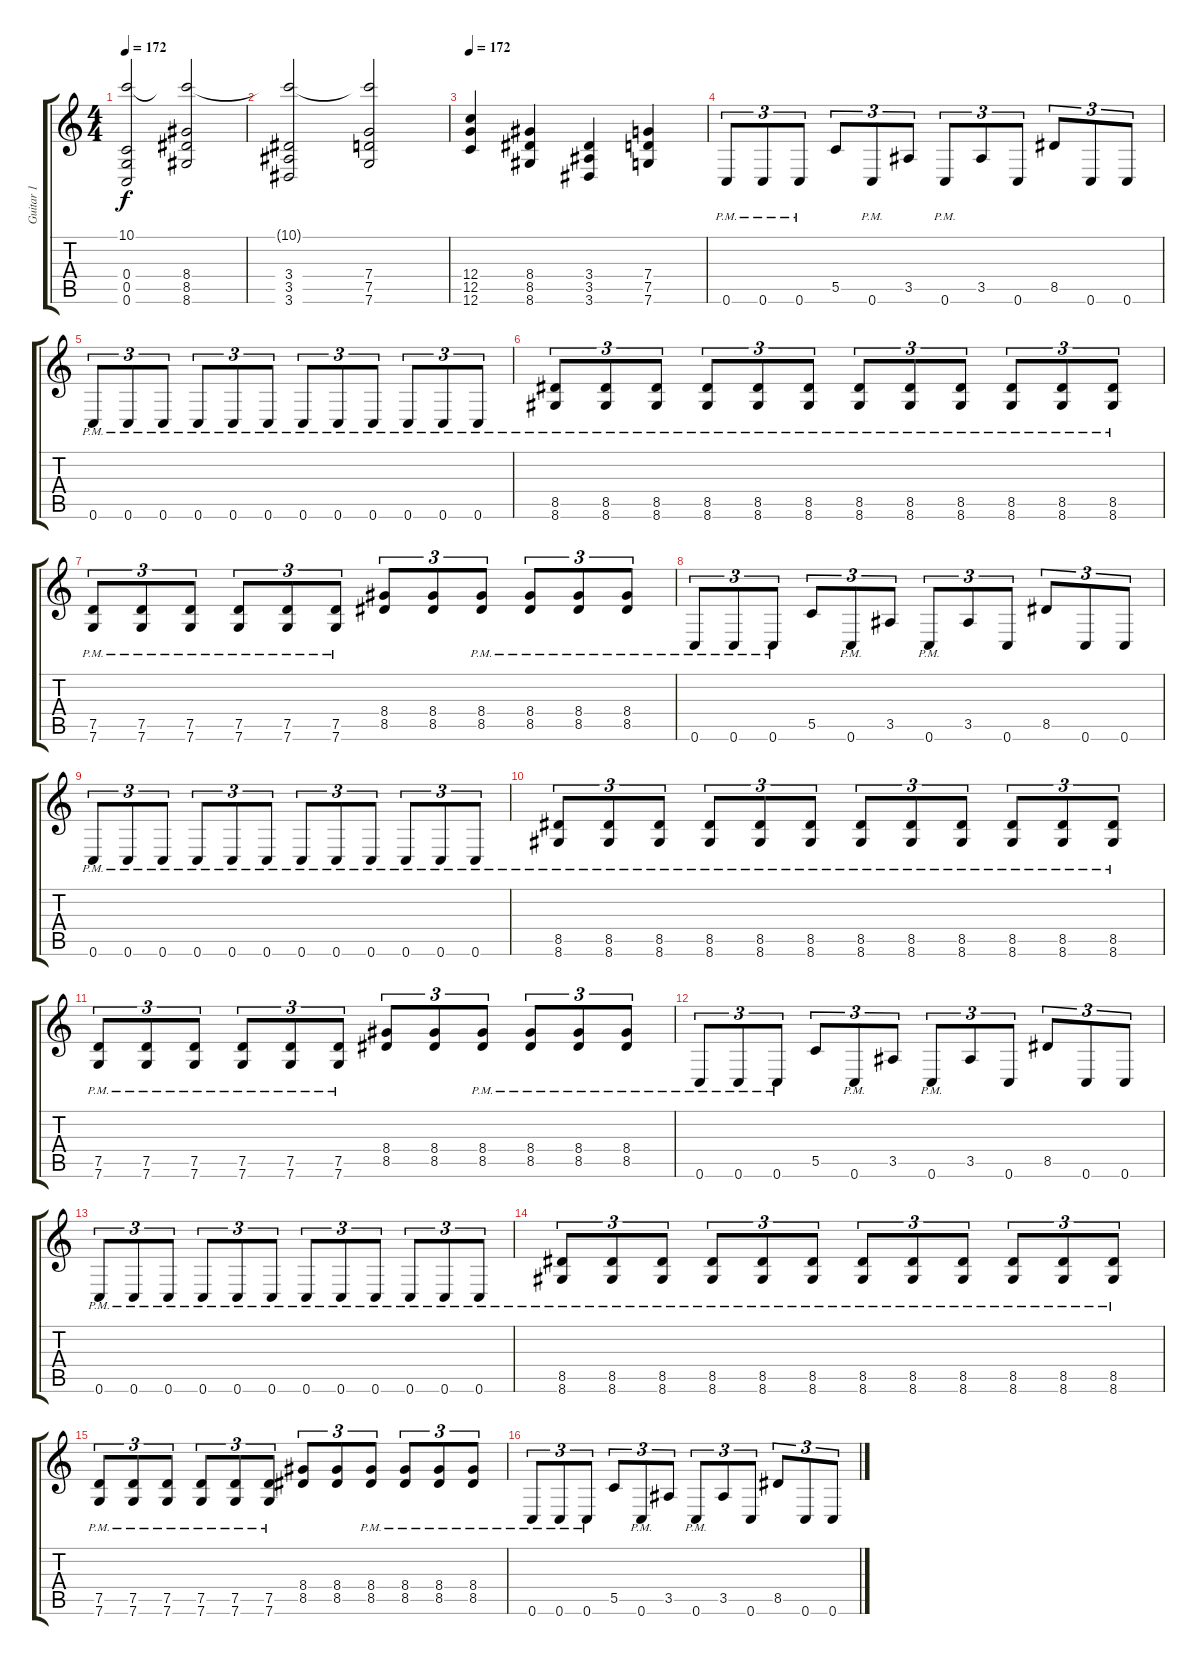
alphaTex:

\track ("Guitar 1" "Guitar 1") {instrument distortionguitar}
\staff {score tabs}
\tuning (D4 A3 F3 C3 G2 C2) {hide}
\ts (4 4)
\tempo 172
\clef g2
\ks c
(10.1 0.4 0.5 0.6).2{dy f} (10.1{t} 8.4 8.5 8.6).2 |
(10.1{t} 3.4 3.5 3.6).2 (10.1{t} 7.4 7.5 7.6).2 |
\tempo 172
(12.4 12.5 12.6).4 (8.4 8.5 8.6).4 (3.4 3.5 3.6).4 (7.4 7.5 7.6).4 |
0.6{pm}.8{tu (3 2)} 0.6{pm}.8{tu (3 2)} 0.6{pm}.8{tu (3 2)} 5.5.8{tu (3 2)} 0.6{pm}.8{tu (3 2)} 3.5.8{tu (3 2)} 0.6{pm}.8{tu (3 2)} 3.5.8{tu (3 2)} 0.6.8{tu (3 2)} 8.5.8{tu (3 2)} 0.6.8{tu (3 2)} 0.6.8{tu (3 2)} |
0.6{pm}.8{tu (3 2)} 0.6{pm}.8{tu (3 2)} 0.6{pm}.8{tu (3 2)} 0.6{pm}.8{tu (3 2)} 0.6{pm}.8{tu (3 2)} 0.6{pm}.8{tu (3 2)} 0.6{pm}.8{tu (3 2)} 0.6{pm}.8{tu (3 2)} 0.6{pm}.8{tu (3 2)} 0.6{pm}.8{tu (3 2)} 0.6{pm}.8{tu (3 2)} 0.6{pm}.8{tu (3 2)} |
(8.5 8.6{pm}).8{tu (3 2)} (8.5 8.6{pm}).8{tu (3 2)} (8.5 8.6{pm}).8{tu (3 2)} (8.5 8.6{pm}).8{tu (3 2)} (8.5 8.6{pm}).8{tu (3 2)} (8.5 8.6{pm}).8{tu (3 2)} (8.5 8.6{pm}).8{tu (3 2)} (8.5 8.6{pm}).8{tu (3 2)} (8.5 8.6{pm}).8{tu (3 2)} (8.5 8.6{pm}).8{tu (3 2)} (8.5 8.6{pm}).8{tu (3 2)} (8.5 8.6{pm}).8{tu (3 2)} |
(7.5 7.6{pm}).8{tu (3 2)} (7.5 7.6{pm}).8{tu (3 2)} (7.5 7.6{pm}).8{tu (3 2)} (7.5 7.6{pm}).8{tu (3 2)} (7.5 7.6{pm}).8{tu (3 2)} (7.5 7.6{pm}).8{tu (3 2)} (8.4 8.5).8{tu (3 2)} (8.4 8.5).8{tu (3 2)} (8.4 8.5{pm}).8{tu (3 2)} (8.4 8.5{pm}).8{tu (3 2)} (8.4 8.5{pm}).8{tu (3 2)} (8.4 8.5{pm}).8{tu (3 2)} |
0.6{pm}.8{tu (3 2)} 0.6{pm}.8{tu (3 2)} 0.6{pm}.8{tu (3 2)} 5.5.8{tu (3 2)} 0.6{pm}.8{tu (3 2)} 3.5.8{tu (3 2)} 0.6{pm}.8{tu (3 2)} 3.5.8{tu (3 2)} 0.6.8{tu (3 2)} 8.5.8{tu (3 2)} 0.6.8{tu (3 2)} 0.6.8{tu (3 2)} |
0.6{pm}.8{tu (3 2)} 0.6{pm}.8{tu (3 2)} 0.6{pm}.8{tu (3 2)} 0.6{pm}.8{tu (3 2)} 0.6{pm}.8{tu (3 2)} 0.6{pm}.8{tu (3 2)} 0.6{pm}.8{tu (3 2)} 0.6{pm}.8{tu (3 2)} 0.6{pm}.8{tu (3 2)} 0.6{pm}.8{tu (3 2)} 0.6{pm}.8{tu (3 2)} 0.6{pm}.8{tu (3 2)} |
(8.5 8.6{pm}).8{tu (3 2)} (8.5 8.6{pm}).8{tu (3 2)} (8.5 8.6{pm}).8{tu (3 2)} (8.5 8.6{pm}).8{tu (3 2)} (8.5 8.6{pm}).8{tu (3 2)} (8.5 8.6{pm}).8{tu (3 2)} (8.5 8.6{pm}).8{tu (3 2)} (8.5 8.6{pm}).8{tu (3 2)} (8.5 8.6{pm}).8{tu (3 2)} (8.5 8.6{pm}).8{tu (3 2)} (8.5 8.6{pm}).8{tu (3 2)} (8.5 8.6{pm}).8{tu (3 2)} |
(7.5 7.6{pm}).8{tu (3 2)} (7.5 7.6{pm}).8{tu (3 2)} (7.5 7.6{pm}).8{tu (3 2)} (7.5 7.6{pm}).8{tu (3 2)} (7.5 7.6{pm}).8{tu (3 2)} (7.5 7.6{pm}).8{tu (3 2)} (8.4 8.5).8{tu (3 2)} (8.4 8.5).8{tu (3 2)} (8.4 8.5{pm}).8{tu (3 2)} (8.4 8.5{pm}).8{tu (3 2)} (8.4 8.5{pm}).8{tu (3 2)} (8.4 8.5{pm}).8{tu (3 2)} |
0.6{pm}.8{tu (3 2)} 0.6{pm}.8{tu (3 2)} 0.6{pm}.8{tu (3 2)} 5.5.8{tu (3 2)} 0.6{pm}.8{tu (3 2)} 3.5.8{tu (3 2)} 0.6{pm}.8{tu (3 2)} 3.5.8{tu (3 2)} 0.6.8{tu (3 2)} 8.5.8{tu (3 2)} 0.6.8{tu (3 2)} 0.6.8{tu (3 2)} |
0.6{pm}.8{tu (3 2)} 0.6{pm}.8{tu (3 2)} 0.6{pm}.8{tu (3 2)} 0.6{pm}.8{tu (3 2)} 0.6{pm}.8{tu (3 2)} 0.6{pm}.8{tu (3 2)} 0.6{pm}.8{tu (3 2)} 0.6{pm}.8{tu (3 2)} 0.6{pm}.8{tu (3 2)} 0.6{pm}.8{tu (3 2)} 0.6{pm}.8{tu (3 2)} 0.6{pm}.8{tu (3 2)} |
(8.5 8.6{pm}).8{tu (3 2)} (8.5 8.6{pm}).8{tu (3 2)} (8.5 8.6{pm}).8{tu (3 2)} (8.5 8.6{pm}).8{tu (3 2)} (8.5 8.6{pm}).8{tu (3 2)} (8.5 8.6{pm}).8{tu (3 2)} (8.5 8.6{pm}).8{tu (3 2)} (8.5 8.6{pm}).8{tu (3 2)} (8.5 8.6{pm}).8{tu (3 2)} (8.5 8.6{pm}).8{tu (3 2)} (8.5 8.6{pm}).8{tu (3 2)} (8.5 8.6{pm}).8{tu (3 2)} |
(7.5 7.6{pm}).8{tu (3 2)} (7.5 7.6{pm}).8{tu (3 2)} (7.5 7.6{pm}).8{tu (3 2)} (7.5 7.6{pm}).8{tu (3 2)} (7.5 7.6{pm}).8{tu (3 2)} (7.5 7.6{pm}).8{tu (3 2)} (8.4 8.5).8{tu (3 2)} (8.4 8.5).8{tu (3 2)} (8.4 8.5{pm}).8{tu (3 2)} (8.4 8.5{pm}).8{tu (3 2)} (8.4 8.5{pm}).8{tu (3 2)} (8.4 8.5{pm}).8{tu (3 2)} |
0.6{pm}.8{tu (3 2)} 0.6{pm}.8{tu (3 2)} 0.6{pm}.8{tu (3 2)} 5.5.8{tu (3 2)} 0.6{pm}.8{tu (3 2)} 3.5.8{tu (3 2)} 0.6{pm}.8{tu (3 2)} 3.5.8{tu (3 2)} 0.6.8{tu (3 2)} 8.5.8{tu (3 2)} 0.6.8{tu (3 2)} 0.6.8{tu (3 2)}
